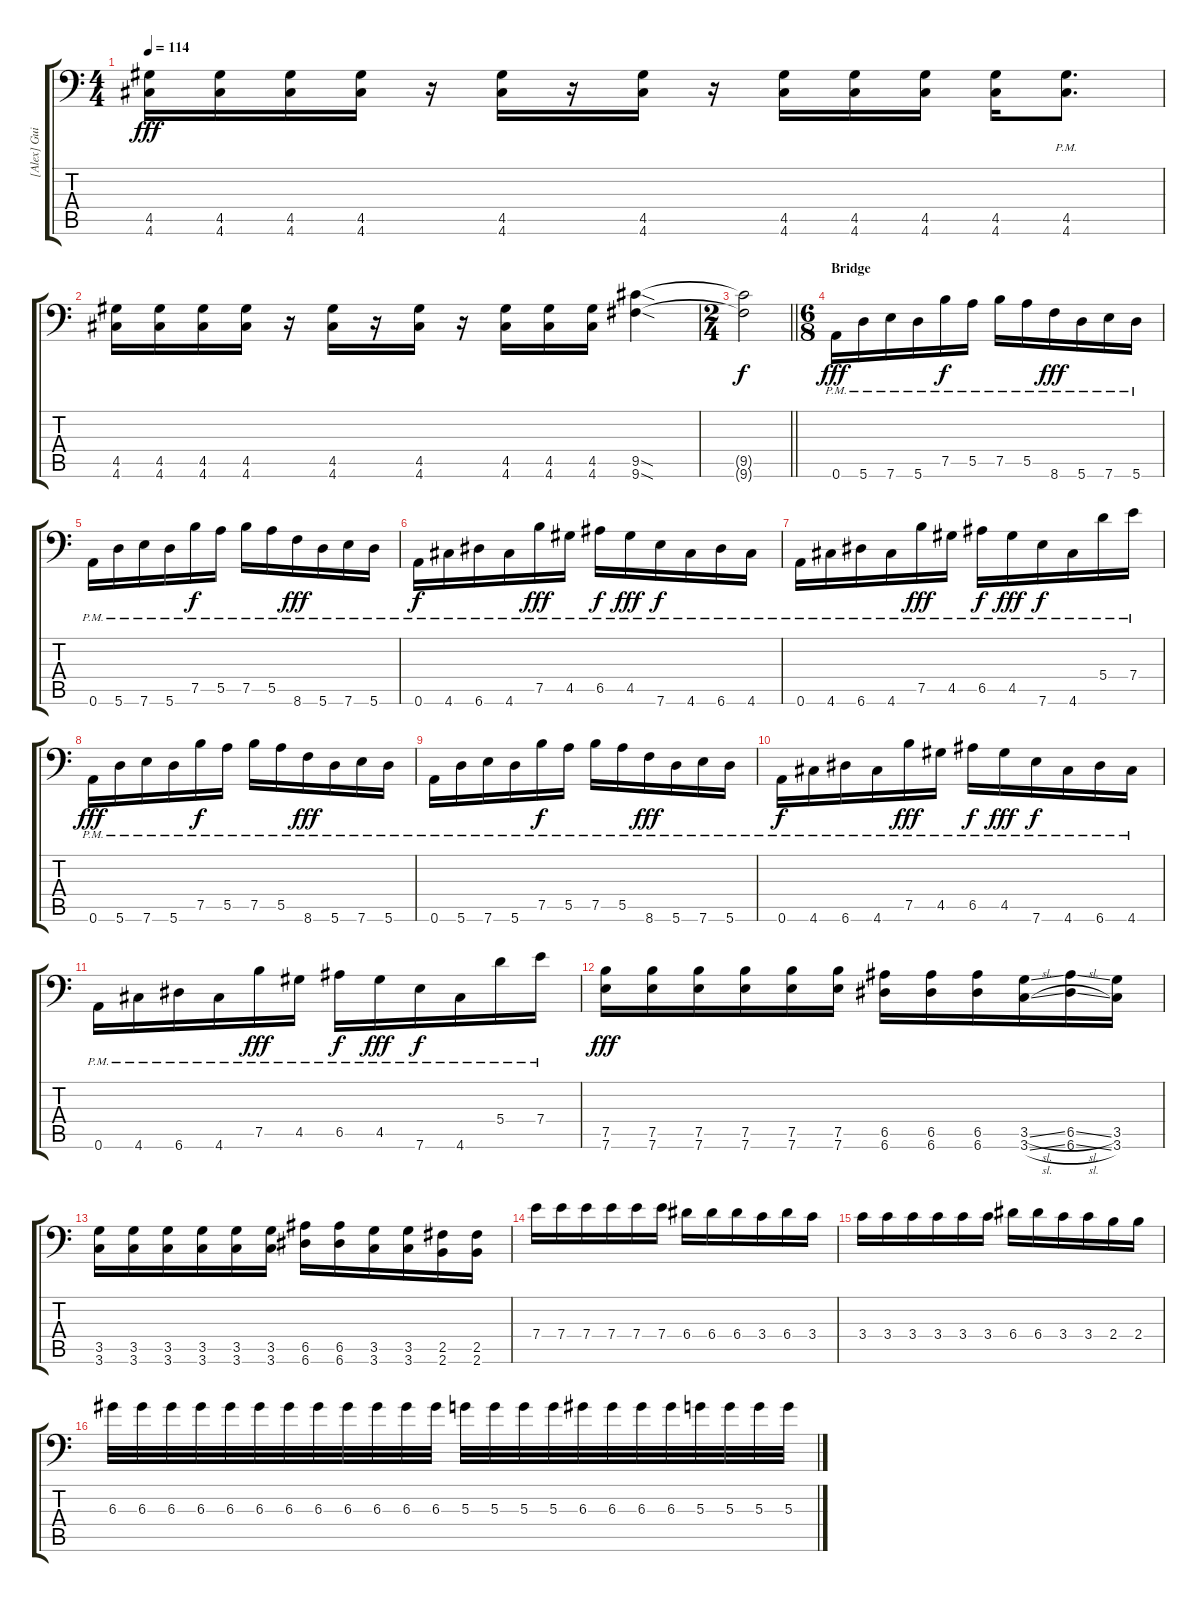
\track ("[Alex] Guitar #2" "[Alex] Gui") {solo instrument distortionguitar}
\staff {score tabs}
\tuning (B3 Gb3 D3 A2 E2 A1) {hide}
\ts (4 4)
\tempo 114
\clef f4
\ks c
(4.5 4.6).16{dy fff} (4.5 4.6).16 (4.5 4.6).16 (4.5 4.6).16 r.16 (4.5 4.6).16 r.16 (4.5 4.6).16 r.16 (4.5 4.6).16 (4.5 4.6).16 (4.5 4.6).16 (4.5 4.6).16 (4.5{pm} 4.6{pm}).8{d} |
(4.5 4.6).16 (4.5 4.6).16 (4.5 4.6).16 (4.5 4.6).16 r.16 (4.5 4.6).16 r.16 (4.5 4.6).16 r.16 (4.5 4.6).16 (4.5 4.6).16 (4.5 4.6).16 (9.5{sod} 9.6{sod}).4 |
\ts (2 4)
\barLineRight lightlight
(9.5{t} 9.6{t}).2{dy f} |
\ts (6 8)
\section ("" "Bridge")
0.6{pm}.16{dy fff} 5.6{pm}.16 7.6{pm}.16 5.6{pm}.16 7.5{pm}.16{dy f} 5.5{pm}.16 7.5{pm}.16 5.5{pm}.16 8.6{pm}.16{dy fff} 5.6{pm}.16 7.6{pm}.16 5.6{pm}.16 |
0.6{pm}.16 5.6{pm}.16 7.6{pm}.16 5.6{pm}.16 7.5{pm}.16{dy f} 5.5{pm}.16 7.5{pm}.16 5.5{pm}.16 8.6{pm}.16{dy fff} 5.6{pm}.16 7.6{pm}.16 5.6{pm}.16 |
0.6{pm}.16{dy f} 4.6{pm}.16 6.6{pm}.16 4.6{pm}.16 7.5{pm}.16{dy fff} 4.5{pm}.16 6.5{pm}.16{dy f} 4.5{pm}.16{dy fff} 7.6{pm}.16{dy f} 4.6{pm}.16 6.6{pm}.16 4.6{pm}.16 |
0.6{pm}.16 4.6{pm}.16 6.6{pm}.16 4.6{pm}.16 7.5{pm}.16{dy fff} 4.5{pm}.16 6.5{pm}.16{dy f} 4.5{pm}.16{dy fff} 7.6{pm}.16{dy f} 4.6{pm}.16 5.4{pm}.16 7.4{pm}.16 |
0.6{pm}.16{dy fff} 5.6{pm}.16 7.6{pm}.16 5.6{pm}.16 7.5{pm}.16{dy f} 5.5{pm}.16 7.5{pm}.16 5.5{pm}.16 8.6{pm}.16{dy fff} 5.6{pm}.16 7.6{pm}.16 5.6{pm}.16 |
0.6{pm}.16 5.6{pm}.16 7.6{pm}.16 5.6{pm}.16 7.5{pm}.16{dy f} 5.5{pm}.16 7.5{pm}.16 5.5{pm}.16 8.6{pm}.16{dy fff} 5.6{pm}.16 7.6{pm}.16 5.6{pm}.16 |
0.6{pm}.16{dy f} 4.6{pm}.16 6.6{pm}.16 4.6{pm}.16 7.5{pm}.16{dy fff} 4.5{pm}.16 6.5{pm}.16{dy f} 4.5{pm}.16{dy fff} 7.6{pm}.16{dy f} 4.6{pm}.16 6.6{pm}.16 4.6{pm}.16 |
0.6{pm}.16 4.6{pm}.16 6.6{pm}.16 4.6{pm}.16 7.5{pm}.16{dy fff} 4.5{pm}.16 6.5{pm}.16{dy f} 4.5{pm}.16{dy fff} 7.6{pm}.16{dy f} 4.6{pm}.16 5.4{pm}.16 7.4{pm}.16 |
(7.5 7.6).16{dy fff} (7.5 7.6).16 (7.5 7.6).16 (7.5 7.6).16 (7.5 7.6).16 (7.5 7.6).16 (6.5 6.6).16 (6.5 6.6).16 (6.5 6.6).16 (3.5{sl} 3.6{sl}).16 (6.5{sl} 6.6{sl}).16 (3.5 3.6).16 |
(3.5 3.6).16 (3.5 3.6).16 (3.5 3.6).16 (3.5 3.6).16 (3.5 3.6).16 (3.5 3.6).16 (6.5 6.6).16 (6.5 6.6).16 (3.5 3.6).16 (3.5 3.6).16 (2.5 2.6).16 (2.5 2.6).16 |
7.4.16 7.4.16 7.4.16 7.4.16 7.4.16 7.4.16 6.4.16 6.4.16 6.4.16 3.4.16 6.4.16 3.4.16 |
3.4.16 3.4.16 3.4.16 3.4.16 3.4.16 3.4.16 6.4.16 6.4.16 3.4.16 3.4.16 2.4.16 2.4.16 |
6.3.32 6.3.32 6.3.32 6.3.32 6.3.32 6.3.32 6.3.32 6.3.32 6.3.32 6.3.32 6.3.32 6.3.32 5.3.32 5.3.32 5.3.32 5.3.32 6.3.32 6.3.32 6.3.32 6.3.32 5.3.32 5.3.32 5.3.32 5.3.32
